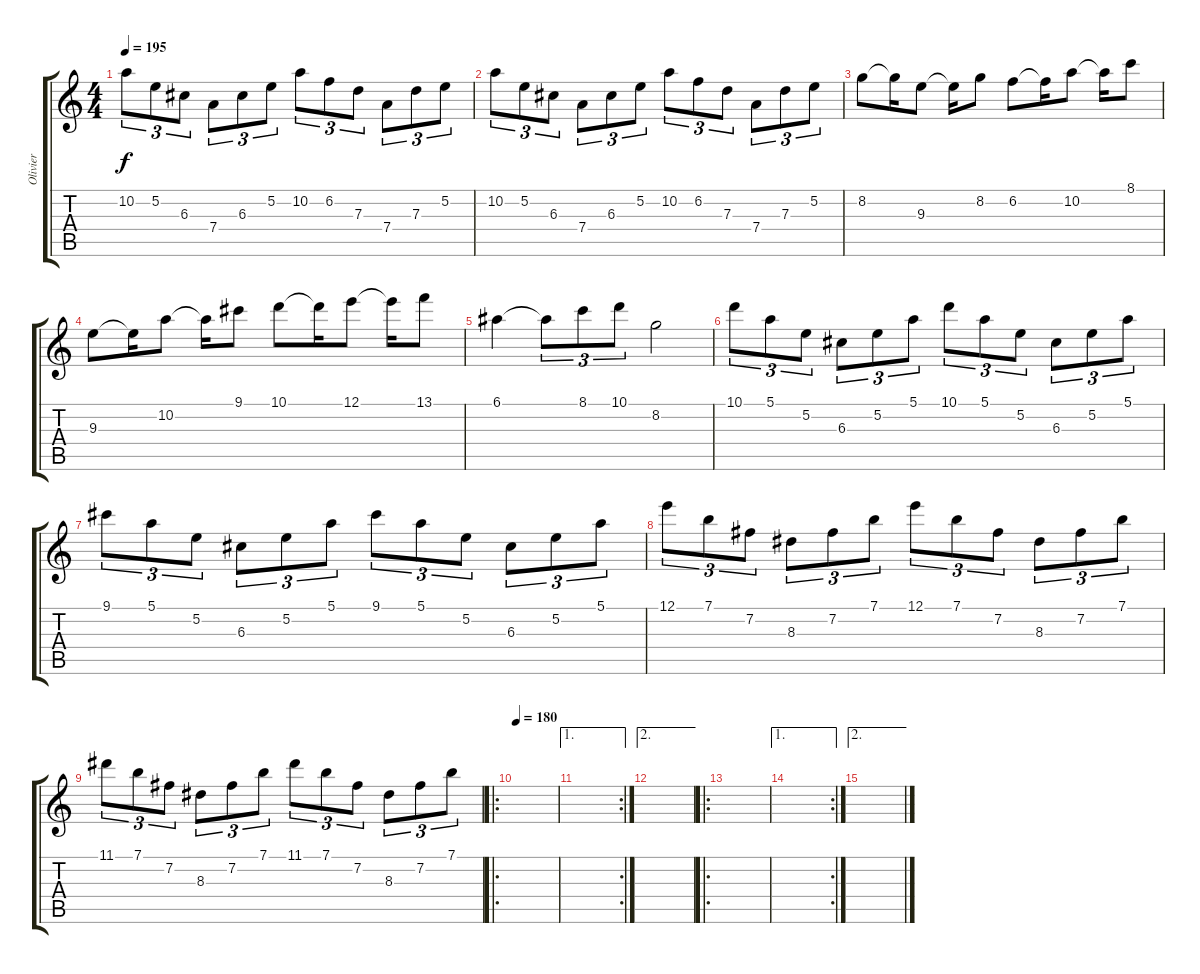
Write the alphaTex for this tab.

\track ("Olivier" "Olivier") {instrument overdrivenguitar}
\staff {score tabs}
\tuning (E4 B3 G3 D3 A2 E2) {hide}
\ts (4 4)
\tempo 195
\clef g2
\ks aminor
10.2.8{tu (3 2) dy f} 5.2.8{tu (3 2)} 6.3.8{tu (3 2)} 7.4.8{tu (3 2)} 6.3.8{tu (3 2)} 5.2.8{tu (3 2)} 10.2.8{tu (3 2)} 6.2.8{tu (3 2)} 7.3.8{tu (3 2)} 7.4.8{tu (3 2)} 7.3.8{tu (3 2)} 5.2.8{tu (3 2)} |
10.2.8{tu (3 2)} 5.2.8{tu (3 2)} 6.3.8{tu (3 2)} 7.4.8{tu (3 2)} 6.3.8{tu (3 2)} 5.2.8{tu (3 2)} 10.2.8{tu (3 2)} 6.2.8{tu (3 2)} 7.3.8{tu (3 2)} 7.4.8{tu (3 2)} 7.3.8{tu (3 2)} 5.2.8{tu (3 2)} |
8.2.8 8.2{t}.16 9.3.8 9.3{t}.16 8.2.8 6.2.8 6.2{t}.16 10.2.8 10.2{t}.16 8.1.8 |
9.3.8 9.3{t}.16 10.2.8 10.2{t}.16 9.1.8 10.1.8 10.1{t}.16 12.1.8 12.1{t}.16 13.1.8 |
6.1.4 6.1{t}.8{tu (3 2)} 8.1.8{tu (3 2)} 10.1.8{tu (3 2)} 8.2.2 |
10.1.8{tu (3 2)} 5.1.8{tu (3 2)} 5.2.8{tu (3 2)} 6.3.8{tu (3 2)} 5.2.8{tu (3 2)} 5.1.8{tu (3 2)} 10.1.8{tu (3 2)} 5.1.8{tu (3 2)} 5.2.8{tu (3 2)} 6.3.8{tu (3 2)} 5.2.8{tu (3 2)} 5.1.8{tu (3 2)} |
9.1.8{tu (3 2)} 5.1.8{tu (3 2)} 5.2.8{tu (3 2)} 6.3.8{tu (3 2)} 5.2.8{tu (3 2)} 5.1.8{tu (3 2)} 9.1.8{tu (3 2)} 5.1.8{tu (3 2)} 5.2.8{tu (3 2)} 6.3.8{tu (3 2)} 5.2.8{tu (3 2)} 5.1.8{tu (3 2)} |
12.1.8{tu (3 2)} 7.1.8{tu (3 2)} 7.2.8{tu (3 2)} 8.3.8{tu (3 2)} 7.2.8{tu (3 2)} 7.1.8{tu (3 2)} 12.1.8{tu (3 2)} 7.1.8{tu (3 2)} 7.2.8{tu (3 2)} 8.3.8{tu (3 2)} 7.2.8{tu (3 2)} 7.1.8{tu (3 2)} |
11.1.8{tu (3 2)} 7.1.8{tu (3 2)} 7.2.8{tu (3 2)} 8.3.8{tu (3 2)} 7.2.8{tu (3 2)} 7.1.8{tu (3 2)} 11.1.8{tu (3 2)} 7.1.8{tu (3 2)} 7.2.8{tu (3 2)} 8.3.8{tu (3 2)} 7.2.8{tu (3 2)} 7.1.8{tu (3 2)} |
\ro
\tempo 180
|
\ae 1
\rc 2
|
\ae 2
|
\ro
|
\ae 1
\rc 2
|
\ae 2
